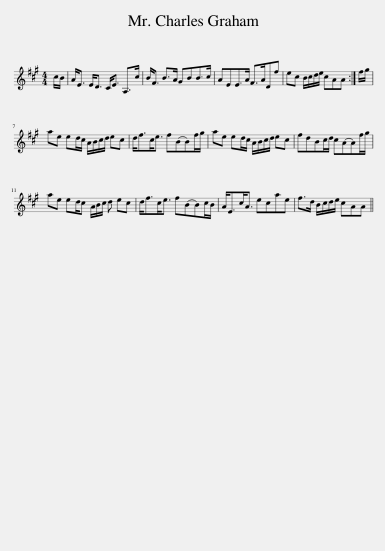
X:1
L:1/8
M:4/4
I:linebreak $
K:A
V:1 treble
V:1
 c/B/ | A<E E<D C<E A,>c | B<F B>A GBB>c | AEE>A F>ADf | ec B/c/d/e/ cAA :| %5
 f/g/ |$ ae ed/c/ A/B/c/d/ ec | d<fc<e f(BB)f/g/ | ae ed/c/ A/B/c/d/ ec | fdBc/d/ c(AA)f/g/ |$ %10
 ae ed/c A/B/c/ d ec | d<fc<e f(BB)c/B/ | A<Ec<A ecae | f>d B/c/d/e/ cAA || %14
